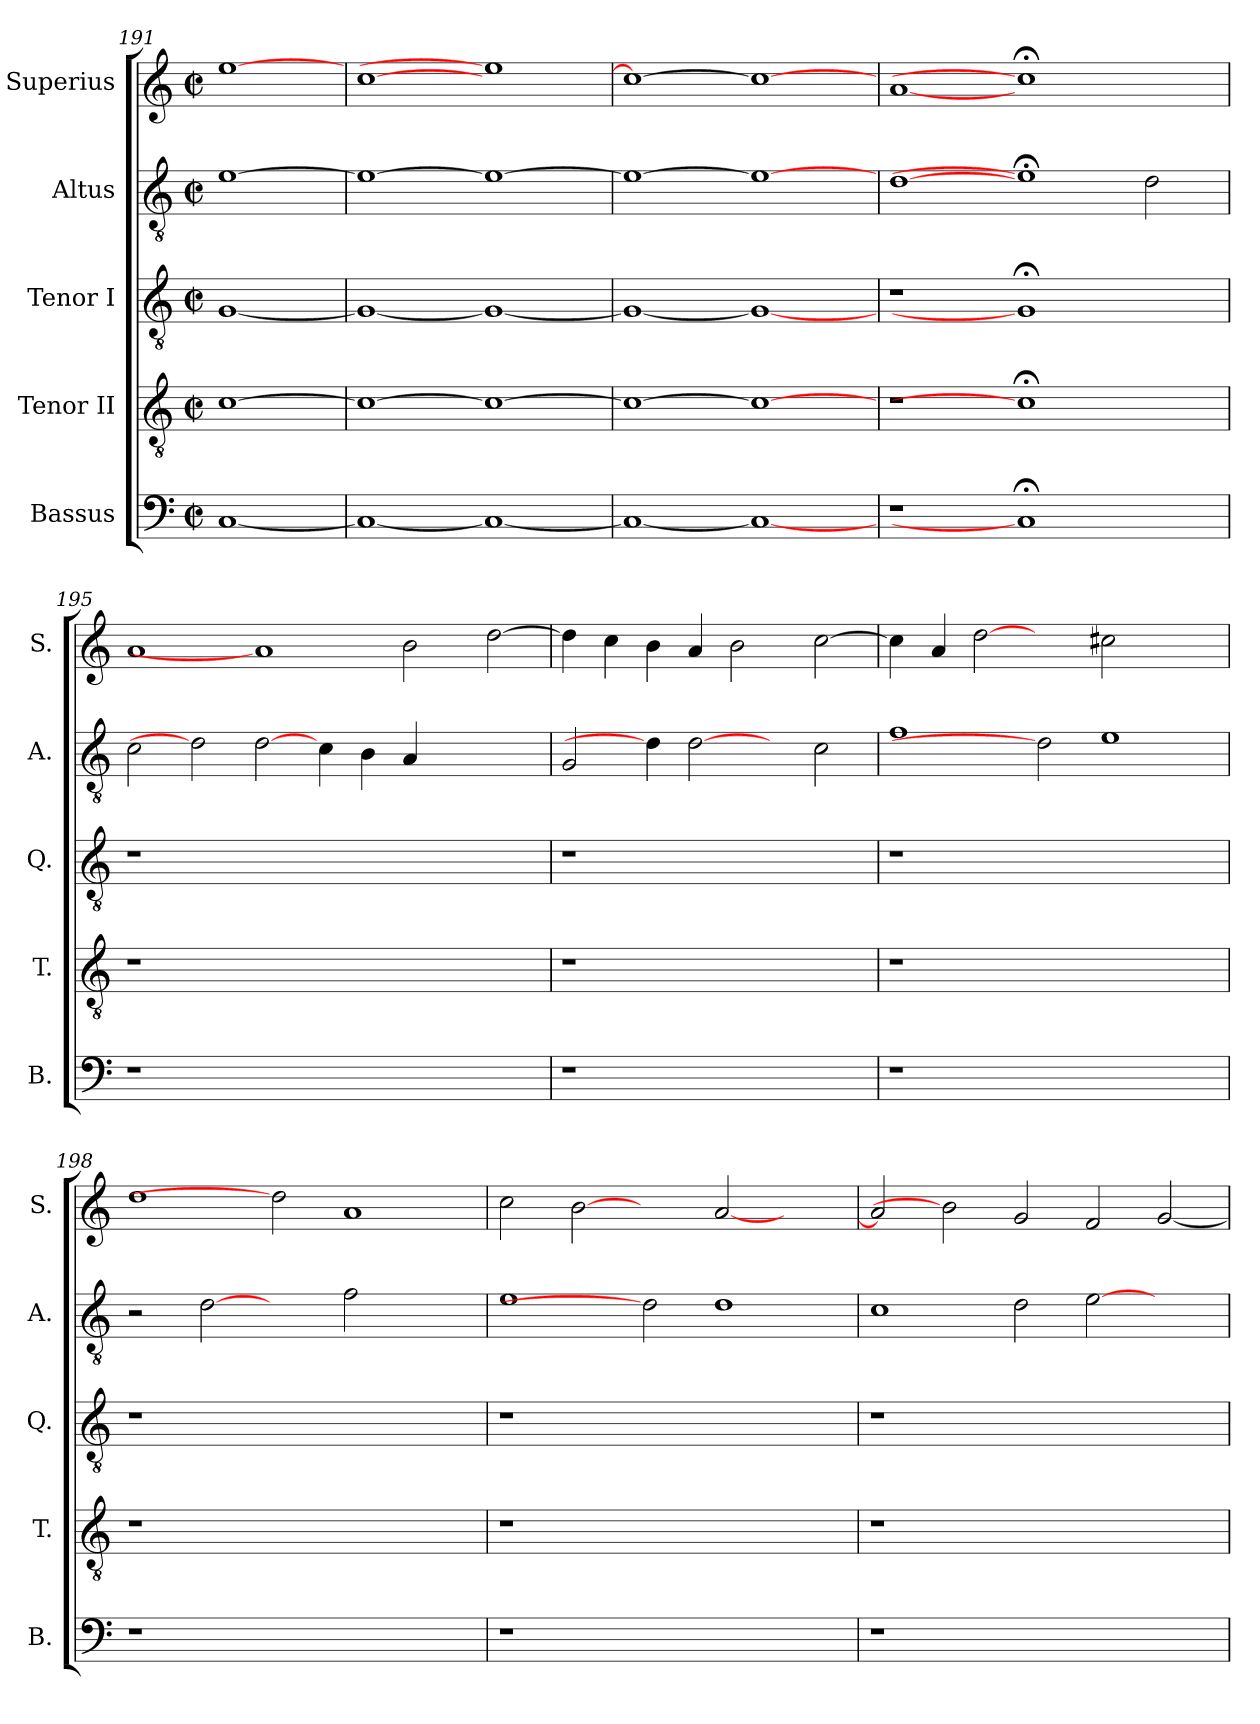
**kern	**kern	**kern	**kern	**kern
*part5	*part4	*part3	*part2	*part1
*staff5	*staff4	*staff3	*staff2	*staff1
*I"Bassus	*I"Tenor II	*I"Tenor I	*I"Altus	*I"Superius
*I'B.	*I'T.	*I'Q.	*I'A.	*I'S.
*clefF4	*clefGv2	*clefGv2	*clefGv2	*clefG2
*	*ITrd7c12	*ITrd7c12	*ITrd7c12	*
*k[]	*k[]	*k[]	*k[]	*k[]
*C:	*C:	*C:	*C:	*C:
*M2/2	*M2/2	*M2/2	*M2/2	*M2/2
*met(c|)	*met(c|)	*met(c|)	*met(c|)	*met(c|)
=191	=191	=191	=191	=191
[<1Ci	[>1Ci	[<1GGi	[>1Ei	[1eei
=192	=192	=192	=192	=192
1Ci_<	1Ci_>	1GGi_<	1Ei_>	[>1cci
1Ci_	1Ci_	1GGi_	1Ei_	1eei]
!!LO:LB:g=z
=193	=193	=193	=193	=193
1Ci_<	1Ci_>	1GGi_<	1Ei_>	1cci_>
1Ci_	1Ci_	1GGi_	1Ei_	1cci_
=194	=194	=194	=194	=194
!LO:N:vis=1	!LO:N:vis=1	!LO:N:vis=1	!	!
1r	1r	1r	[1Di	[1ai
1C;i]	1C;i]	1GG;i]	1E;i]	1cc;i]
2ryy	2ryy	2ryy	2Di\	2ryy
=195	=195	=195	=195	=195
!LO:N:vis=1	!LO:N:vis=1	!LO:N:vis=1	!	!
1r	1r	1r	2Ci\	1ai
.	.	.	2Di]	.
0ryy	0ryy	0ryy	[2Di\	1ai]
.	.	.	4Ci\	.
.	.	.	4BBi\	.
.	.	.	4AAi/	2bi\
.	.	.	2.ryy	.
.	.	.	.	[>2ddi\
=196	=196	=196	=196	=196
!LO:N:vis=1	!LO:N:vis=1	!LO:N:vis=1	!	!
1r	1r	1r	2GGi/	4ddi\]
.	.	.	.	4cci\
.	.	.	4Di\]	4bi\
.	.	.	[2Di	4ai/
1ryy	1ryy	1ryy	.	2bi\
.	.	.	4ryy	.
.	.	.	2Ci\	[>2cci\
=197	=197	=197	=197	=197
!LO:N:vis=1	!LO:N:vis=1	!LO:N:vis=1	!	!
1r	1r	1r	1Fi	4cci\]
.	.	.	.	4ai/
.	.	.	.	[2ddi
1.ryy	1.ryy	1.ryy	2Di]	2ryy
.	.	.	1Ei	2cc#Xi\
.	.	.	.	2ryy
=198	=198	=198	=198	=198
!LO:N:vis=1	!LO:N:vis=1	!LO:N:vis=1	!	!
1r	1r	1r	2r	1ddi
.	.	.	[2Di	.
1.ryy	1.ryy	1.ryy	2ryy	2ddi]
.	.	.	2Fi\	1ai
.	.	.	2ryy	.
!!LO:PB:g=z
=199	=199	=199	=199	=199
!LO:N:vis=1	!LO:N:vis=1	!LO:N:vis=1	!	!
1r	1r	1r	1Ei	2cci\
.	.	.	.	[2bi
1.ryy	1.ryy	1.ryy	2Di]	2ryy
.	.	.	1Di	[<2ai/
.	.	.	.	2ryy
=200	=200	=200	=200	=200
!LO:N:vis=1	!LO:N:vis=1	!LO:N:vis=1	!	!
1r	1r	1r	1Ci	2ai/]
.	.	.	.	2bi]
1.ryy	1.ryy	1.ryy	2Di\	2gi/
.	.	.	[>2Ei\	2fi/
.	.	.	2ryy	[<2gi/
=	=	=	=	=
*-	*-	*-	*-	*-
